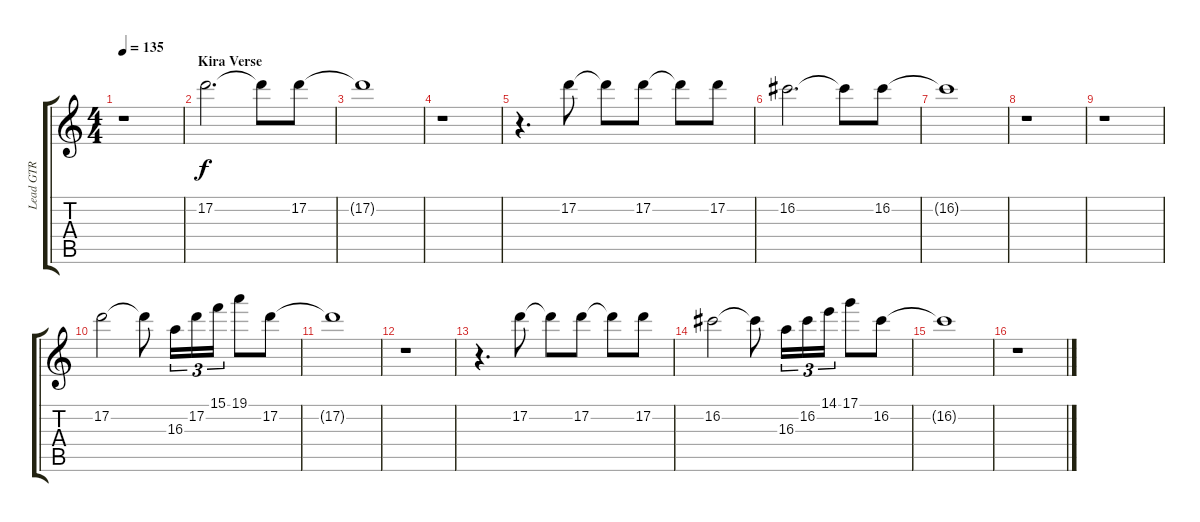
\track ("Lead GTR" "Lead GTR") {instrument overdrivenguitar}
\staff {score tabs}
\tuning (D4 A3 F3 C3 G2 D2) {hide}
\ts (4 4)
\tempo 135
\clef g2
\ks aminor
r.1{dy f} |
\section ("" "Kira Verse")
17.2.2{d} 17.2{t}.8 17.2.8 |
17.2{t}.1 |
r.1 |
r.4{d} 17.2.8 17.2{t}.8 17.2.8 17.2{t}.8 17.2.8 |
16.2.2{d} 16.2{t}.8 16.2.8 |
16.2{t}.1 |
r.1 |
r.1 |
17.2.2 17.2{t}.8 16.3.16{tu (3 2)} 17.2.16{tu (3 2)} 15.1.16{tu (3 2)} 19.1.8 17.2.8 |
17.2{t}.1 |
r.1 |
r.4{d} 17.2.8 17.2{t}.8 17.2.8 17.2{t}.8 17.2.8 |
16.2.2 16.2{t}.8 16.3.16{tu (3 2)} 16.2.16{tu (3 2)} 14.1.16{tu (3 2)} 17.1.8 16.2.8 |
16.2{t}.1 |
r.1
